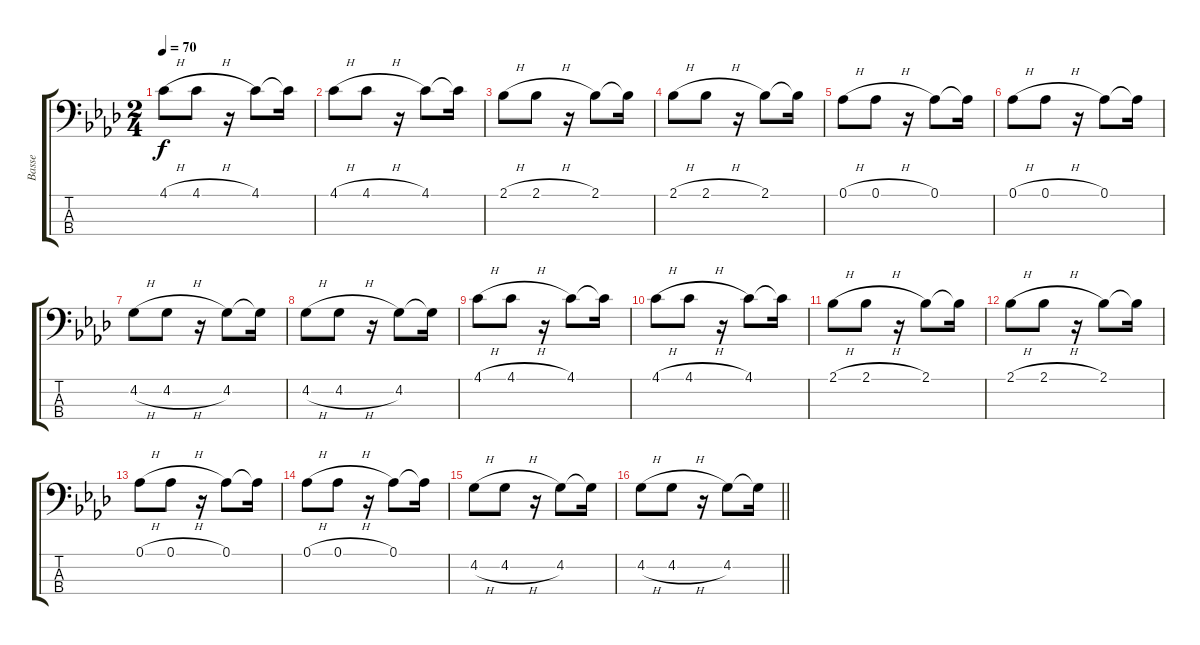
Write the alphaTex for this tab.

\track ("Basse" "Basse") {instrument electricbassfinger}
\staff {score tabs}
\tuning (Ab2 Eb2 Bb1 F1) {hide}
\ts (2 4)
\tempo 70
\clef f4
\ks fminor
4.1{h}.8{dy f instrument electricbassfinger} 4.1{h}.8 r.16 4.1.8 4.1{t}.16 |
4.1{h}.8 4.1{h}.8 r.16 4.1.8 4.1{t}.16 |
2.1{h}.8 2.1{h}.8 r.16 2.1.8 2.1{t}.16 |
2.1{h}.8 2.1{h}.8 r.16 2.1.8 2.1{t}.16 |
0.1{h}.8 0.1{h}.8 r.16 0.1.8 0.1{t}.16 |
0.1{h}.8 0.1{h}.8 r.16 0.1.8 0.1{t}.16 |
4.2{h}.8 4.2{h}.8 r.16 4.2.8 4.2{t}.16 |
4.2{h}.8 4.2{h}.8 r.16 4.2.8 4.2{t}.16 |
4.1{h}.8 4.1{h}.8 r.16 4.1.8 4.1{t}.16 |
4.1{h}.8 4.1{h}.8 r.16 4.1.8 4.1{t}.16 |
2.1{h}.8 2.1{h}.8 r.16 2.1.8 2.1{t}.16 |
2.1{h}.8 2.1{h}.8 r.16 2.1.8 2.1{t}.16 |
0.1{h}.8 0.1{h}.8 r.16 0.1.8 0.1{t}.16 |
0.1{h}.8 0.1{h}.8 r.16 0.1.8 0.1{t}.16 |
4.2{h}.8 4.2{h}.8 r.16 4.2.8 4.2{t}.16 |
\barLineRight lightlight
4.2{h}.8 4.2{h}.8 r.16 4.2.8 4.2{t}.16
